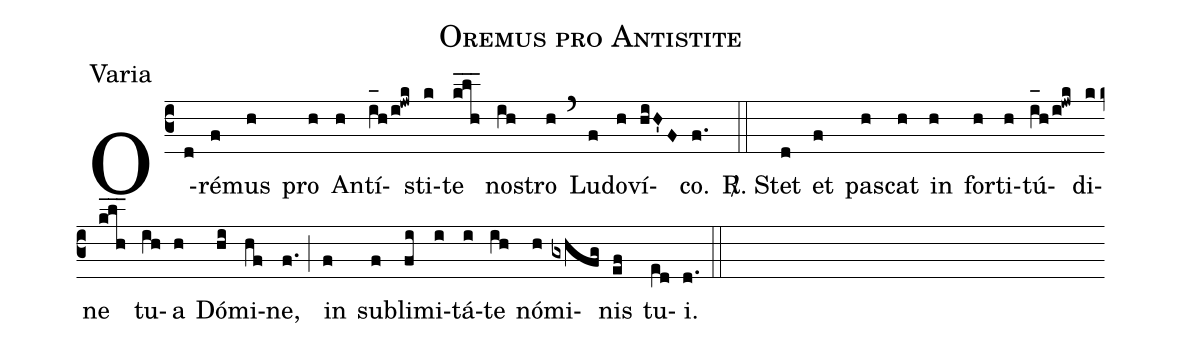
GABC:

name:Oremus pro Antistite;
office-part:Varia;
%%
(c3) O(d)ré(f)mus(h) pro(h) An(h)tí(i_[oh:h]h/i!jwk)sti(k)te(klh___) no(ih)stro(h) (`) Lu(f)do(h)ví(hiH'F)co.(f.) (::)
<sp>R/</sp>. Stet(d) et(f) pa(h)scat(h) in(h) for(h)ti(h)tú(i_[oh:h]h/i!jwk)di(k)ne(klh___) tu(ih)a(h) Dó(hi)mi(hf)ne,(f.) (;) in(f) <nlba>sub(f)li(fi)mi(i)tá(i)te</nlba>(ih) nó(h)mi(gxhfg)nis(ef) tu(e[ll:1]d)i.(d.) (::)
